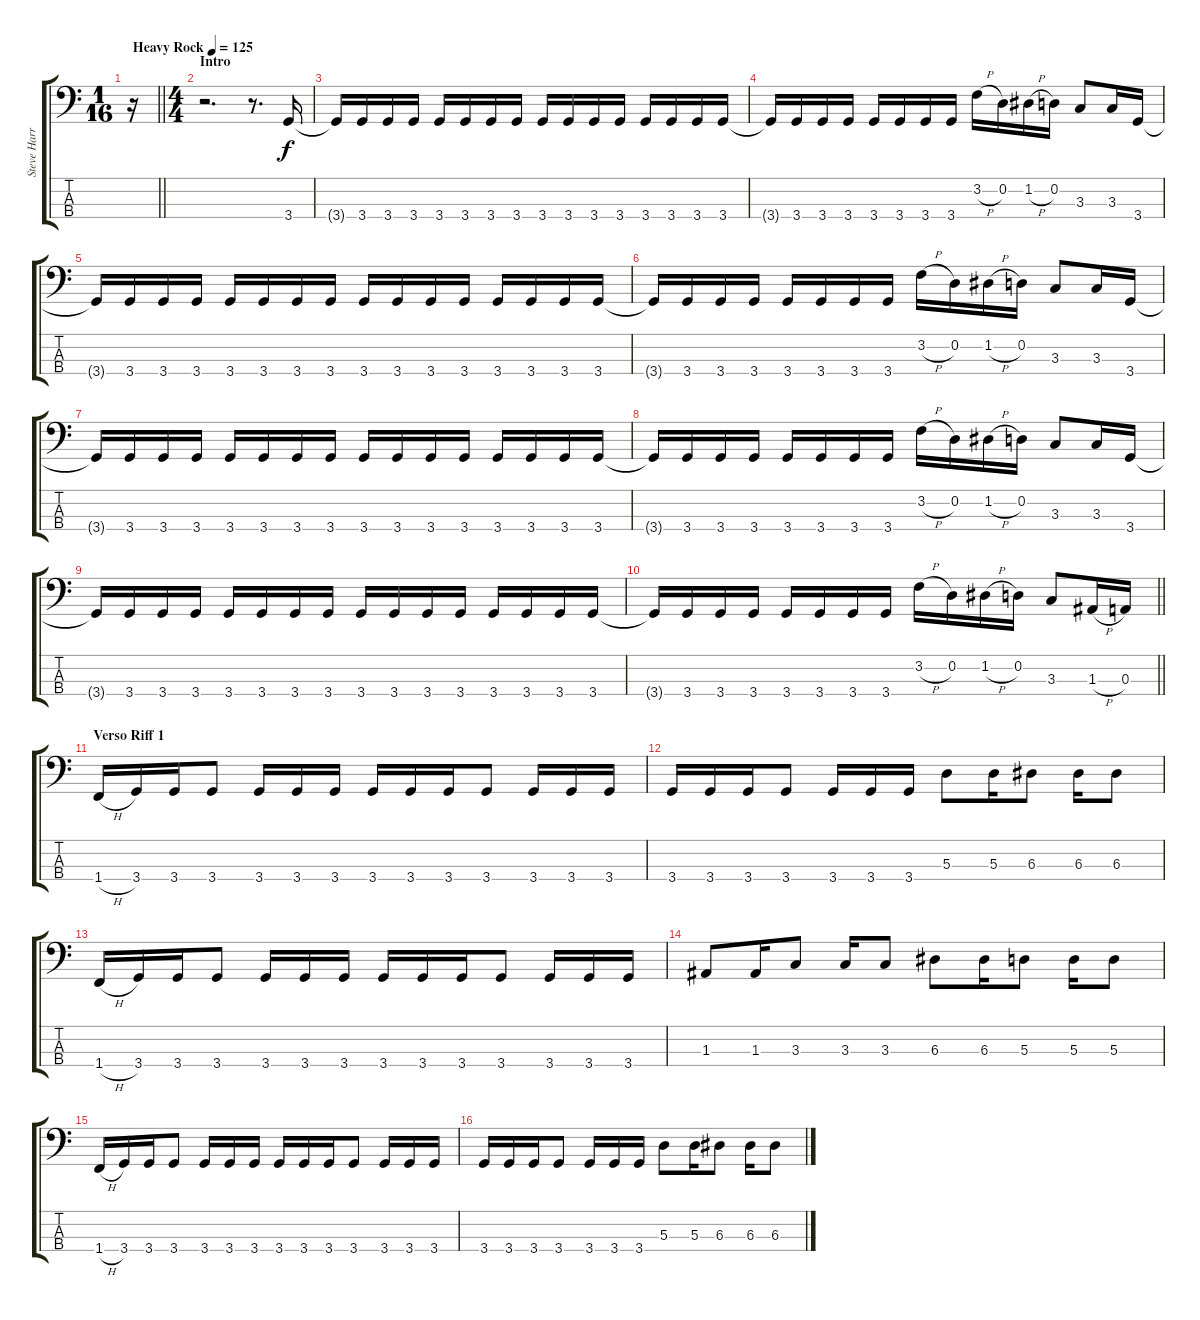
\track ("Steve Harris" "Steve Harr") {instrument electricbassfinger}
\staff {score tabs}
\tuning (G2 D2 A1 E1) {hide}
\ts (1 16)
\tempo (125 "Heavy Rock")
\clef f4
\barLineRight lightlight
\ks c
r.16{dy f instrument electricbassfinger} |
\ts (4 4)
\section ("" "Intro")
r.2{d} r.8{d} 3.4.16 |
3.4{t}.16 3.4.16 3.4.16 3.4.16 3.4.16 3.4.16 3.4.16 3.4.16 3.4.16 3.4.16 3.4.16 3.4.16 3.4.16 3.4.16 3.4.16 3.4.16 |
3.4{t}.16 3.4.16 3.4.16 3.4.16 3.4.16 3.4.16 3.4.16 3.4.16 3.2{h}.16 0.2.16 1.2{h}.16 0.2.16 3.3.8 3.3.16 3.4.16 |
3.4{t}.16 3.4.16 3.4.16 3.4.16 3.4.16 3.4.16 3.4.16 3.4.16 3.4.16 3.4.16 3.4.16 3.4.16 3.4.16 3.4.16 3.4.16 3.4.16 |
3.4{t}.16 3.4.16 3.4.16 3.4.16 3.4.16 3.4.16 3.4.16 3.4.16 3.2{h}.16 0.2.16 1.2{h}.16 0.2.16 3.3.8 3.3.16 3.4.16 |
3.4{t}.16 3.4.16 3.4.16 3.4.16 3.4.16 3.4.16 3.4.16 3.4.16 3.4.16 3.4.16 3.4.16 3.4.16 3.4.16 3.4.16 3.4.16 3.4.16 |
3.4{t}.16 3.4.16 3.4.16 3.4.16 3.4.16 3.4.16 3.4.16 3.4.16 3.2{h}.16 0.2.16 1.2{h}.16 0.2.16 3.3.8 3.3.16 3.4.16 |
3.4{t}.16 3.4.16 3.4.16 3.4.16 3.4.16 3.4.16 3.4.16 3.4.16 3.4.16 3.4.16 3.4.16 3.4.16 3.4.16 3.4.16 3.4.16 3.4.16 |
\barLineRight lightlight
3.4{t}.16 3.4.16 3.4.16 3.4.16 3.4.16 3.4.16 3.4.16 3.4.16 3.2{h}.16 0.2.16 1.2{h}.16 0.2.16 3.3.8 1.3{h}.16 0.3.16 |
\section ("" "Verso Riff 1")
1.4{h}.16 3.4.16 3.4.16 3.4.8 3.4.16 3.4.16 3.4.16 3.4.16 3.4.16 3.4.16 3.4.8 3.4.16 3.4.16 3.4.16 |
3.4.16 3.4.16 3.4.16 3.4.8 3.4.16 3.4.16 3.4.16 5.3.8 5.3.16 6.3.8 6.3.16 6.3.8 |
1.4{h}.16 3.4.16 3.4.16 3.4.8 3.4.16 3.4.16 3.4.16 3.4.16 3.4.16 3.4.16 3.4.8 3.4.16 3.4.16 3.4.16 |
1.3.8 1.3.16 3.3.8 3.3.16 3.3.8 6.3.8 6.3.16 5.3.8 5.3.16 5.3.8 |
1.4{h}.16 3.4.16 3.4.16 3.4.8 3.4.16 3.4.16 3.4.16 3.4.16 3.4.16 3.4.16 3.4.8 3.4.16 3.4.16 3.4.16 |
3.4.16 3.4.16 3.4.16 3.4.8 3.4.16 3.4.16 3.4.16 5.3.8 5.3.16 6.3.8 6.3.16 6.3.8
